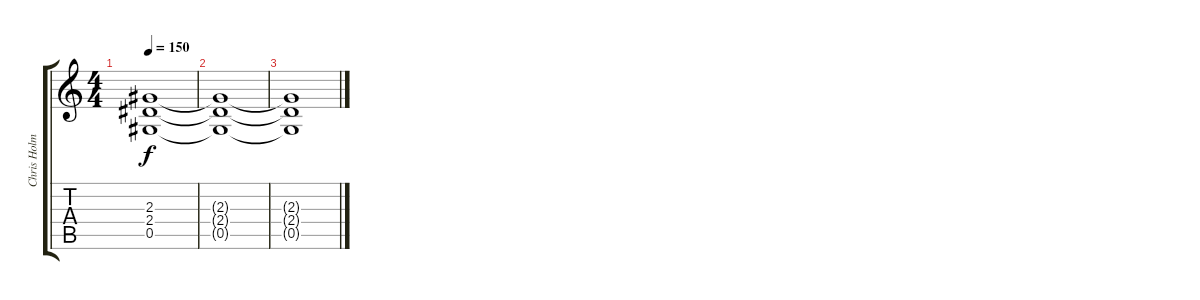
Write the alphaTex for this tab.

\track ("Chris Holmes" "Chris Holm") {instrument distortionguitar}
\staff {score tabs}
\tuning (Eb4 Bb3 Gb3 Db3 Ab2 Eb2) {hide}
\ts (4 4)
\tempo 150
\clef g2
\ks c
(2.3{t} 2.4{t} 0.5{t}).1{dy f} |
(2.3{t} 2.4{t} 0.5{t}).1 |
(2.3{t} 2.4{t} 0.5{t}).1
